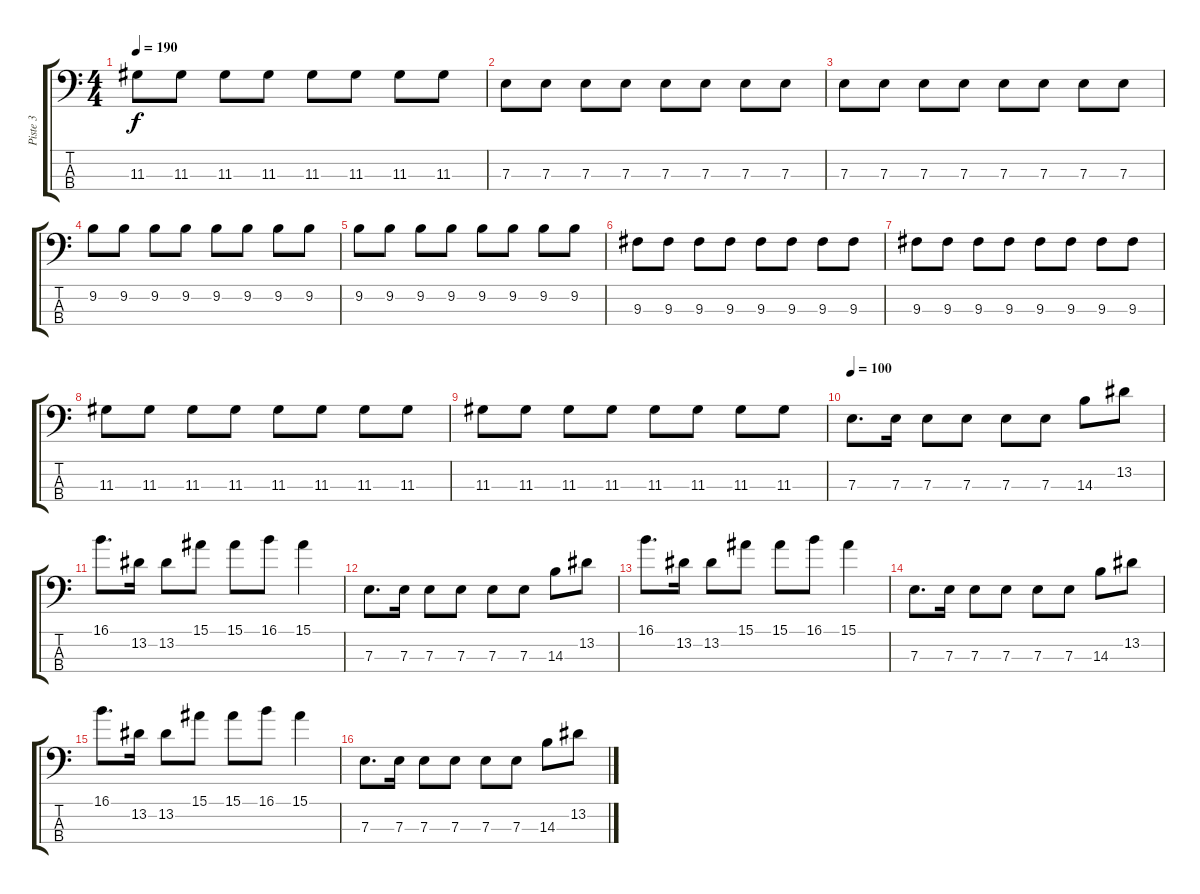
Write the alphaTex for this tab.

\track ("Piste 3" "Piste 3") {instrument electricbassfinger}
\staff {score tabs}
\tuning (G2 D2 A1 E1) {hide}
\ts (4 4)
\tempo 190
\clef f4
\ks c
11.3.8{dy f} 11.3.8 11.3.8 11.3.8 11.3.8 11.3.8 11.3.8 11.3.8 |
7.3.8 7.3.8 7.3.8 7.3.8 7.3.8 7.3.8 7.3.8 7.3.8 |
7.3.8 7.3.8 7.3.8 7.3.8 7.3.8 7.3.8 7.3.8 7.3.8 |
9.2.8 9.2.8 9.2.8 9.2.8 9.2.8 9.2.8 9.2.8 9.2.8 |
9.2.8 9.2.8 9.2.8 9.2.8 9.2.8 9.2.8 9.2.8 9.2.8 |
9.3.8 9.3.8 9.3.8 9.3.8 9.3.8 9.3.8 9.3.8 9.3.8 |
9.3.8 9.3.8 9.3.8 9.3.8 9.3.8 9.3.8 9.3.8 9.3.8 |
11.3.8 11.3.8 11.3.8 11.3.8 11.3.8 11.3.8 11.3.8 11.3.8 |
11.3.8 11.3.8 11.3.8 11.3.8 11.3.8 11.3.8 11.3.8 11.3.8 |
\tempo 100
7.3.8{d} 7.3.16 7.3.8 7.3.8 7.3.8 7.3.8 14.3.8 13.2.8 |
16.1.8{d} 13.2.16 13.2.8 15.1.8 15.1.8 16.1.8 15.1.4 |
7.3.8{d} 7.3.16 7.3.8 7.3.8 7.3.8 7.3.8 14.3.8 13.2.8 |
16.1.8{d} 13.2.16 13.2.8 15.1.8 15.1.8 16.1.8 15.1.4 |
7.3.8{d} 7.3.16 7.3.8 7.3.8 7.3.8 7.3.8 14.3.8 13.2.8 |
16.1.8{d} 13.2.16 13.2.8 15.1.8 15.1.8 16.1.8 15.1.4 |
7.3.8{d} 7.3.16 7.3.8 7.3.8 7.3.8 7.3.8 14.3.8 13.2.8
